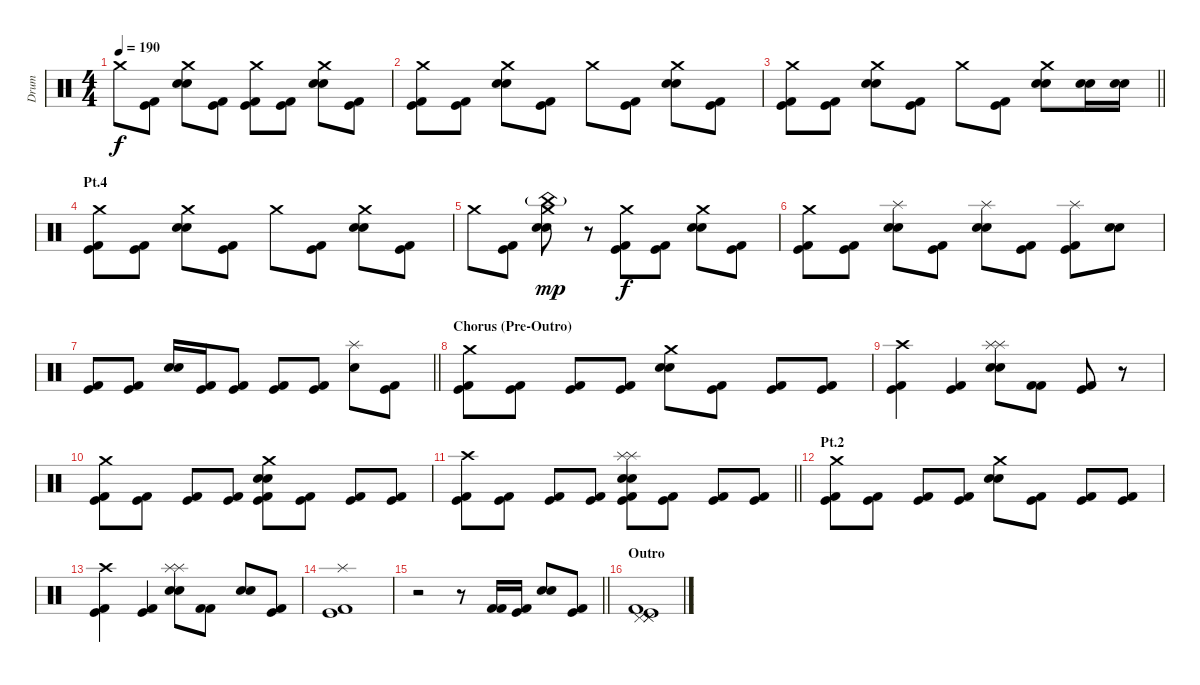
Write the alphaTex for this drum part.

\track ("Drum" "Drum") {instrument percussion}
\staff {score}
\articulation defaults
\ts (4 4)
\tempo 190
\clef neutral
\ks c "Crash medium (hit)".8{dy f}
("Kick (hit)" "Kick (hit) 2").8 ("Crash medium (hit)" "Electric Snare (hit)" "Snare (hit) 2").8 ("Kick (hit)" "Kick (hit) 2").8 ("Crash medium (hit)" "Kick (hit)" "Kick (hit) 2").8 ("Kick (hit)" "Kick (hit) 2").8 ("Crash medium (hit)" "Electric Snare (hit)" "Snare (hit) 2").8 ("Kick (hit)" "Kick (hit) 2").8 |
("Crash medium (hit)" "Kick (hit)" "Kick (hit) 2").8 ("Kick (hit)" "Kick (hit) 2").8 ("Crash medium (hit)" "Electric Snare (hit)" "Snare (hit) 2").8 ("Kick (hit)" "Kick (hit) 2").8 "Crash medium (hit)".8 ("Kick (hit)" "Kick (hit) 2").8 ("Crash medium (hit)" "Electric Snare (hit)" "Snare (hit) 2").8 ("Kick (hit)" "Kick (hit) 2").8 |
\barLineRight lightlight
("Crash medium (hit)" "Kick (hit)" "Kick (hit) 2").8 ("Kick (hit)" "Kick (hit) 2").8 ("Crash medium (hit)" "Electric Snare (hit)" "Snare (hit) 2").8 ("Kick (hit)" "Kick (hit) 2").8 "Crash medium (hit)".8 ("Kick (hit)" "Kick (hit) 2").8 ("Crash medium (hit)" "Electric Snare (hit)" "Snare (hit) 2").8 ("Electric Snare (hit)" "Snare (hit) 2").16 ("Electric Snare (hit)" "Snare (hit) 2").16 |
\section ("" "Pt.4")
("Crash medium (hit)" "Kick (hit)" "Kick (hit) 2").8 ("Kick (hit)" "Kick (hit) 2").8 ("Crash medium (hit)" "Electric Snare (hit)" "Snare (hit) 2").8 ("Kick (hit)" "Kick (hit) 2").8 "Crash medium (hit)".8 ("Kick (hit)" "Kick (hit) 2").8 ("Crash medium (hit)" "Electric Snare (hit)" "Snare (hit) 2").8 ("Kick (hit)" "Kick (hit) 2").8 |
"Crash medium (hit)".8 ("Kick (hit)" "Kick (hit) 2").8 ("China (hit)"{g} "Crash medium (hit)" "Electric Snare (hit)" "Snare (hit) 2").8{dy mp} r.8 ("Crash medium (hit)" "Kick (hit)" "Kick (hit) 2").8{dy f} ("Kick (hit)" "Kick (hit) 2").8 ("Crash medium (hit)" "Electric Snare (hit)" "Snare (hit) 2").8 ("Kick (hit)" "Kick (hit) 2").8 |
("Crash medium (hit)" "Kick (hit)" "Kick (hit) 2").8 ("Kick (hit)" "Kick (hit) 2").8 ("Splash (hit)" "Electric Snare (hit)" "Snare (hit) 2").8 ("Kick (hit)" "Kick (hit) 2").8 ("Splash (hit)" "Electric Snare (hit)" "Snare (hit) 2").8 ("Kick (hit)" "Kick (hit) 2").8 ("Splash (hit)" "Kick (hit)" "Kick (hit) 2").8 ("Electric Snare (hit)" "Snare (hit) 2").8 |
\barLineRight lightlight
("Kick (hit)" "Kick (hit) 2").8 ("Kick (hit)" "Kick (hit) 2").8 ("Electric Snare (hit)" "Snare (hit) 2").16 ("Kick (hit)" "Kick (hit) 2").16 ("Kick (hit)" "Kick (hit) 2").8 ("Kick (hit)" "Kick (hit) 2").8 ("Kick (hit)" "Kick (hit) 2").8 ("Splash (hit)" "Snare (hit) 2").8 ("Kick (hit)" "Kick (hit) 2").8 |
\section ("" "Chorus (Pre-Outro)")
("Crash medium (hit)" "Kick (hit)" "Kick (hit) 2").8 ("Kick (hit)" "Kick (hit) 2").8 ("Kick (hit)" "Kick (hit) 2").8 ("Kick (hit)" "Kick (hit) 2").8 ("Crash medium (hit)" "Electric Snare (hit)" "Snare (hit) 2").8 ("Kick (hit)" "Kick (hit) 2").8 ("Kick (hit)" "Kick (hit) 2").8 ("Kick (hit)" "Kick (hit) 2").8 |
("Crash high (hit)" "Kick (hit)" "Kick (hit) 2").4 ("Kick (hit)" "Kick (hit) 2").4 ("Splash (hit)" "Splash (hit)" "Electric Snare (hit)" "Snare (hit) 2").8 ("Kick (hit) 2" "Kick (hit) 2").8 ("Kick (hit)" "Kick (hit) 2").8 r.8 |
("Crash medium (hit)" "Kick (hit)" "Kick (hit) 2").8 ("Kick (hit)" "Kick (hit) 2").8 ("Kick (hit)" "Kick (hit) 2").8 ("Kick (hit)" "Kick (hit) 2").8 ("Crash medium (hit)" "Electric Snare (hit)" "Snare (hit) 2" "Kick (hit)" "Kick (hit) 2").8 ("Kick (hit)" "Kick (hit) 2").8 ("Kick (hit)" "Kick (hit) 2").8 ("Kick (hit)" "Kick (hit) 2").8 |
\barLineRight lightlight
("Crash high (hit)" "Kick (hit)" "Kick (hit) 2").8 ("Kick (hit)" "Kick (hit) 2").8 ("Kick (hit)" "Kick (hit) 2").8 ("Kick (hit)" "Kick (hit) 2").8 ("Splash (hit)" "Splash (hit)" "Electric Snare (hit)" "Snare (hit) 2" "Kick (hit)" "Kick (hit) 2").8 ("Kick (hit)" "Kick (hit) 2").8 ("Kick (hit)" "Kick (hit) 2").8 ("Kick (hit)" "Kick (hit) 2").8 |
\section ("" "Pt.2")
("Crash medium (hit)" "Kick (hit)" "Kick (hit) 2").8 ("Kick (hit)" "Kick (hit) 2").8 ("Kick (hit)" "Kick (hit) 2").8 ("Kick (hit)" "Kick (hit) 2").8 ("Crash medium (hit)" "Electric Snare (hit)" "Snare (hit) 2").8 ("Kick (hit)" "Kick (hit) 2").8 ("Kick (hit)" "Kick (hit) 2").8 ("Kick (hit)" "Kick (hit) 2").8 |
("Crash high (hit)" "Kick (hit)" "Kick (hit) 2").4 ("Kick (hit)" "Kick (hit) 2").4 ("Splash (hit)" "Splash (hit)" "Electric Snare (hit)" "Snare (hit) 2").8 ("Kick (hit) 2" "Kick (hit) 2").8 ("Electric Snare (hit)" "Snare (hit) 2").8 ("Kick (hit)" "Kick (hit) 2").8 |
("Splash (hit)" "Kick (hit)" "Kick (hit) 2").1 |
\barLineRight lightlight
r.2 r.8 ("Kick (hit) 2" "Kick (hit) 2").16 ("Kick (hit)" "Kick (hit) 2").16 ("Electric Snare (hit)" "Snare (hit) 2").8 ("Kick (hit)" "Kick (hit) 2").8 |
\section ("" "Outro")
("Pedal Hi-Hat (hit)" "Pedal Hi-Hat (hit)" "Pedal Hi-Hat (hit)" "Kick (hit)" "Kick (hit) 2").1
